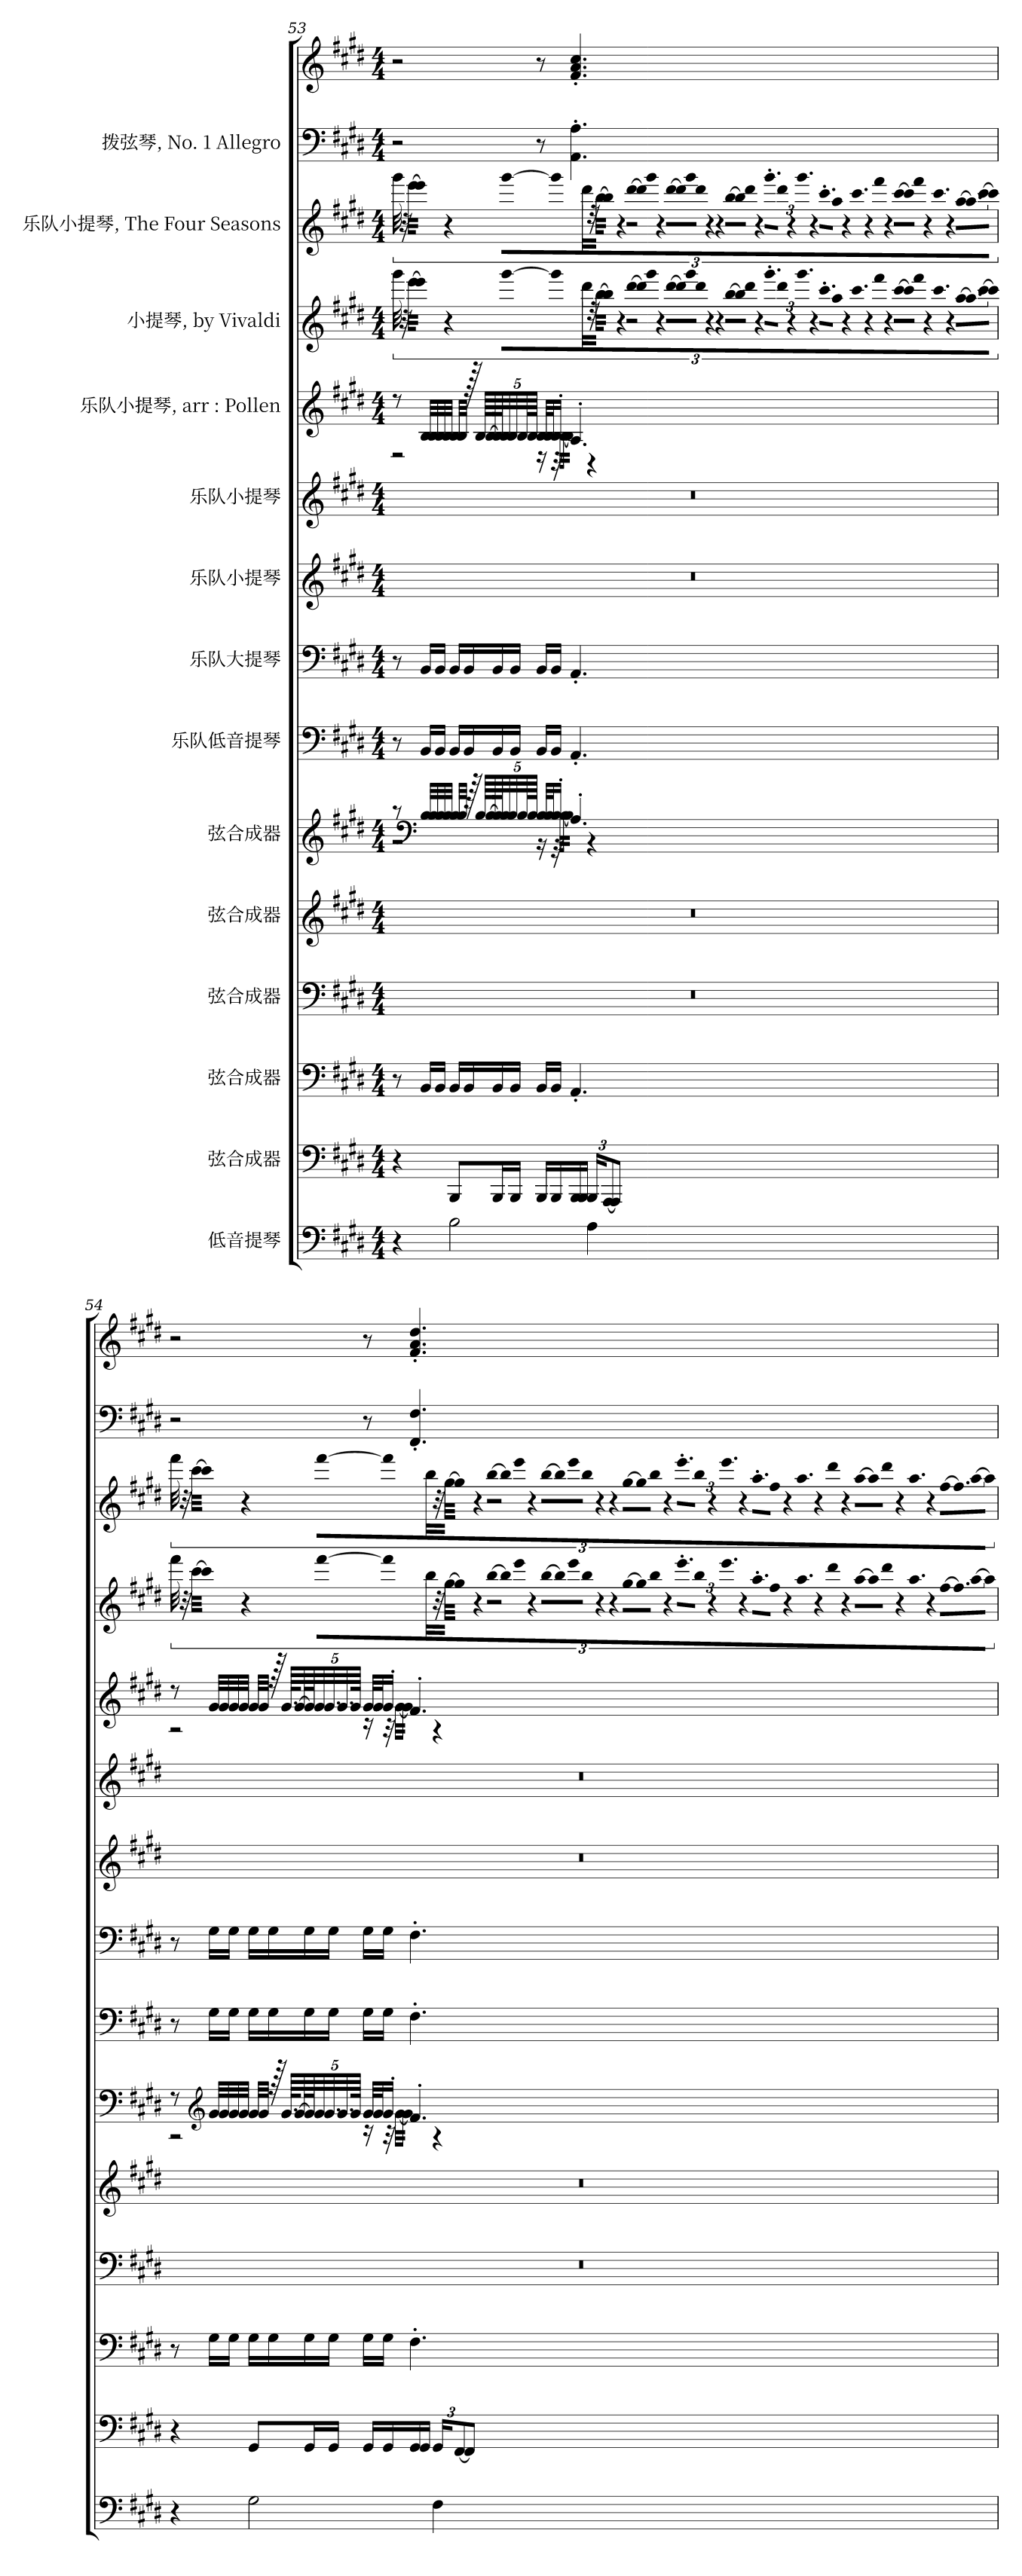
**kern	**kern	**kern	**kern	**kern	**kern	**kern	**kern	**kern	**kern	**kern	**kern	**kern	**kern	**kern
*part14	*part13	*part12	*part11	*part10	*part9	*part8	*part7	*part6	*part5	*part4	*part3	*part2	*part1	*part1
*staff15	*staff14	*staff13	*staff12	*staff11	*staff10	*staff9	*staff8	*staff7	*staff6	*staff5	*staff4	*staff3	*staff2	*staff1
*I"低音提琴	*I"弦合成器	*I"弦合成器	*I"弦合成器	*I"弦合成器	*I"弦合成器	*I"乐队低音提琴	*I"乐队大提琴	*I"乐队小提琴	*I"乐队小提琴	*I"乐队小提琴, arr : Pollen	*I"小提琴, by Vivaldi	*I"乐队小提琴, The Four Seasons	*I"拨弦琴, No. 1 Allegro	*
!!LO:PB:g=z
*clefF4	*clefF4	*clefF4	*clefF4	*clefG2	*clefG2	*clefF4	*clefF4	*clefG2	*clefG2	*clefG2	*clefG2	*clefG2	*clefF4	*clefG2
*ITrd7c12	*	*	*	*	*	*ITrd7c12	*	*	*	*	*	*	*	*
*k[f#c#g#d#]	*k[f#c#g#d#]	*k[f#c#g#d#]	*k[f#c#g#d#]	*k[f#c#g#d#]	*k[f#c#g#d#]	*k[f#c#g#d#]	*k[f#c#g#d#]	*k[f#c#g#d#]	*k[f#c#g#d#]	*k[f#c#g#d#]	*k[f#c#g#d#]	*k[f#c#g#d#]	*k[f#c#g#d#]	*k[f#c#g#d#]
*M4/4	*M4/4	*M4/4	*M4/4	*M4/4	*M4/4	*M4/4	*M4/4	*M4/4	*M4/4	*M4/4	*M4/4	*M4/4	*M4/4	*M4/4
=53	=53	=53	=53	=53	=53	=53	=53	=53	=53	=53	=53	=53	=53	=53
*	*	*	*	*	*^	*	*	*	*	*^	*	*	*	*
4r	4r	8r	1r	1r	8r	2r	8r	8r	1r	1r	8r	2r	48ggg#\	48ggg#\	2r	2r
.	.	.	.	.	.	.	.	.	.	.	.	.	48r	48r	.	.
.	.	.	.	.	.	.	.	.	.	.	.	.	[48eee\LLL	[48eee\LLL	.	.
.	.	.	.	.	.	.	.	.	.	.	.	.	64eee\JJJk]	64eee\JJJk]	.	.
.	.	.	.	.	.	.	.	.	.	.	.	.	128r	128r	.	.
.	.	.	.	.	.	.	.	.	.	.	.	.	[128ggg#\KKLLL	[128ggg#\KKLLL	.	.
.	.	.	.	.	.	.	.	.	.	.	.	.	32ggg#\]	32ggg#\]	.	.
*	*	*	*	*	*clefF4	*	*	*	*	*	*	*	*	*	*	*
.	.	16BB/LL	.	.	32B/LLL	.	16BBB/LL	16BB/LL	.	.	32B/LLL	.	48ddd#\JJJ	48ddd#\JJJ	.	.
.	.	.	.	.	.	.	.	.	.	.	.	.	48r	48r	.	.
.	.	.	.	.	32B/	.	.	.	.	.	32B/	.	.	.	.	.
.	.	.	.	.	.	.	.	.	.	.	.	.	[48bb\LLL	[48bb\LLL	.	.
.	.	16BB/JJ	.	.	32B/	.	16BBB/JJ	16BB/JJ	.	.	32B/	.	64bb\JJJk]	64bb\JJJk]	.	.
.	.	.	.	.	.	.	.	.	.	.	.	.	128r	128r	.	.
.	.	.	.	.	.	.	.	.	.	.	.	.	[128ddd#\KKLLL	[128ddd#\KKLLL	.	.
.	.	.	.	.	32B/JJJ	.	.	.	.	.	32B/JJJ	.	32ddd#\JJJ]	32ddd#\JJJ]	.	.
2BB\	8BBB/L	16BB/LL	.	.	32B/LLL	.	16BBB/LL	16BB/LL	.	.	32B/LLL	.	32ggg#\	32ggg#\	.	.
.	.	.	.	.	32B/JJJ	.	.	.	.	.	32B/JJJ	.	64r	64r	.	.
.	.	.	.	.	.	.	.	.	.	.	.	.	[64ddd#\KLLL	[64ddd#\KLLL	.	.
.	.	16BB/	.	.	128r	.	16BBB/	16BB/	.	.	128r	.	32ddd#\]	32ddd#\]	.	.
.	.	.	.	.	64.B/KLLL	.	.	.	.	.	64.B/KLLL	.	.	.	.	.
.	.	.	.	.	[32B/	.	.	.	.	.	[32B/	.	32ggg#\	32ggg#\	.	.
*	*	*	*	*	*Xbrackettup	*	*	*	*	*	*Xbrackettup	*	*	*	*	*
.	16BBB/L	16BB/	.	.	80B/K]	.	16BBB/	16BB/	.	.	80B/K]	.	32ddd#\JJJ	32ddd#\JJJ	.	.
.	.	.	.	.	40B/	.	.	.	.	.	40B/	.	.	.	.	.
.	.	.	.	.	.	.	.	.	.	.	.	.	64r	64r	.	.
.	.	.	.	.	40.B/	.	.	.	.	.	40.B/	.	.	.	.	.
.	.	.	.	.	.	.	.	.	.	.	.	.	128r	128r	.	.
.	.	.	.	.	.	.	.	.	.	.	.	.	[128bb\KKLLL	[128bb\KKLLL	.	.
.	16BBB/JJ	16BB/JJ	.	.	.	.	16BBB/JJ	16BB/JJ	.	.	.	.	32bb\]	32bb\]	.	.
.	.	.	.	.	40.B/	.	.	.	.	.	40.B/	.	.	.	.	.
.	.	.	.	.	.	.	.	.	.	.	.	.	32ddd#\JJJ	32ddd#\JJJ	.	.
.	.	.	.	.	80B/JJJk	.	.	.	.	.	80B/JJJk	.	.	.	.	.
.	16BBB/LL	16BB/LL	.	.	32B/LLL	16r	16BBB/LL	16BB/LL	.	.	32B/LLL	16r	64r	64r	8r	8r
.	.	.	.	.	.	.	.	.	.	.	.	.	32.ggg#'\LLL	32.ggg#'\LLL	.	.
.	.	.	.	.	32B/J	.	.	.	.	.	32B/J	.	.	.	.	.
.	16BBB/	16BB/JJ	.	.	16B'/JJ	32r	16BBB/JJ	16BB/JJ	.	.	16B'/JJ	32r	32ddd#\JJJ	32ddd#\JJJ	.	.
.	.	.	.	.	.	[32B\KKL	.	.	.	.	.	[32B\KKL	128r	128r	.	.
.	.	.	.	.	.	.	.	.	.	.	.	.	64.ggg#\	64.ggg#\	.	.
.	16BBB/	4.AA'/	.	.	4.A'/	8B\J]	4.AAA'/	4.AA'/	.	.	4.A'/	8B\J]	64r	64r	4.AA\' 4.A\'	4.f#/' 4.a/' 4.cc#/'
.	.	.	.	.	.	.	.	.	.	.	.	.	32.ccc#'\LLL	32.ccc#'\LLL	.	.
.	16BBB/JJ	.	.	.	.	.	.	.	.	.	.	.	32aa\JJJ	32aa\JJJ	.	.
.	.	.	.	.	.	.	.	.	.	.	.	.	128r	128r	.	.
.	.	.	.	.	.	.	.	.	.	.	.	.	64.ccc#\	64.ccc#\	.	.
*	*Xbrackettup	*	*	*	*	*	*	*	*	*	*	*	*	*	*	*
4AA\	24BBB/KL	.	.	.	.	4r	.	.	.	.	.	4r	64r	64r	.	.
.	.	.	.	.	.	.	.	.	.	.	.	.	32fff#\	32fff#\	.	.
.	[12AAA/	.	.	.	.	.	.	.	.	.	.	.	.	.	.	.
.	.	.	.	.	.	.	.	.	.	.	.	.	128r	128r	.	.
.	.	.	.	.	.	.	.	.	.	.	.	.	[128ccc#\KKLLL	[128ccc#\KKLLL	.	.
.	.	.	.	.	.	.	.	.	.	.	.	.	32ccc#\]	32ccc#\]	.	.
.	.	.	.	.	.	.	.	.	.	.	.	.	32fff#\JJJ	32fff#\JJJ	.	.
.	8AAA/J]	.	.	.	.	.	.	.	.	.	.	.	128r	128r	.	.
.	.	.	.	.	.	.	.	.	.	.	.	.	64.ccc#\	64.ccc#\	.	.
.	.	.	.	.	.	.	.	.	.	.	.	.	64r	64r	.	.
.	.	.	.	.	.	.	.	.	.	.	.	.	[64aa\LLLL	[64aa\LLLL	.	.
.	.	.	.	.	.	.	.	.	.	.	.	.	64.aa\]	64.aa\]	.	.
.	.	.	.	.	.	.	.	.	.	.	.	.	[128ccc#\JK	[128ccc#\JK	.	.
.	.	.	.	.	.	.	.	.	.	.	.	.	32ccc#\JJJ]	32ccc#\JJJ]	.	.
!!LO:PB:g=z
=54	=54	=54	=54	=54	=54	=54	=54	=54	=54	=54	=54	=54	=54	=54	=54	=54
4r	4r	8r	1r	1r	8r	2r	8r	8r	1r	1r	8r	2r	48fff#\	48fff#\	2r	2r
.	.	.	.	.	.	.	.	.	.	.	.	.	48r	48r	.	.
.	.	.	.	.	.	.	.	.	.	.	.	.	[48ccc#\LLL	[48ccc#\LLL	.	.
.	.	.	.	.	.	.	.	.	.	.	.	.	64ccc#\JJJk]	64ccc#\JJJk]	.	.
.	.	.	.	.	.	.	.	.	.	.	.	.	128r	128r	.	.
.	.	.	.	.	.	.	.	.	.	.	.	.	[128fff#\KKLLL	[128fff#\KKLLL	.	.
.	.	.	.	.	.	.	.	.	.	.	.	.	32fff#\]	32fff#\]	.	.
*	*	*	*	*	*clefG2	*	*	*	*	*	*	*	*	*	*	*
.	.	16G#\LL	.	.	32g#/LLL	.	16GG#\LL	16G#\LL	.	.	32g#/LLL	.	48bb\JJJ	48bb\JJJ	.	.
.	.	.	.	.	.	.	.	.	.	.	.	.	48r	48r	.	.
.	.	.	.	.	32g#/	.	.	.	.	.	32g#/	.	.	.	.	.
.	.	.	.	.	.	.	.	.	.	.	.	.	[48gg#\LLL	[48gg#\LLL	.	.
.	.	16G#\JJ	.	.	32g#/	.	16GG#\JJ	16G#\JJ	.	.	32g#/	.	64gg#\JJJk]	64gg#\JJJk]	.	.
.	.	.	.	.	.	.	.	.	.	.	.	.	128r	128r	.	.
.	.	.	.	.	.	.	.	.	.	.	.	.	[128bb\KKLLL	[128bb\KKLLL	.	.
.	.	.	.	.	32g#/JJJ	.	.	.	.	.	32g#/JJJ	.	32bb\JJJ]	32bb\JJJ]	.	.
2GG#\	8GG#/L	16G#\LL	.	.	32g#/LLL	.	16GG#\LL	16G#\LL	.	.	32g#/LLL	.	32eee\	32eee\	.	.
.	.	.	.	.	32g#/JJJ	.	.	.	.	.	32g#/JJJ	.	64r	64r	.	.
.	.	.	.	.	.	.	.	.	.	.	.	.	[64bb\KLLL	[64bb\KLLL	.	.
.	.	16G#\	.	.	128r	.	16GG#\	16G#\	.	.	128r	.	32bb\]	32bb\]	.	.
.	.	.	.	.	64.g#/KLLL	.	.	.	.	.	64.g#/KLLL	.	.	.	.	.
.	.	.	.	.	[32g#/	.	.	.	.	.	[32g#/	.	32eee\	32eee\	.	.
.	16GG#/L	16G#\	.	.	80g#/K]	.	16GG#\	16G#\	.	.	80g#/K]	.	32bb\JJJ	32bb\JJJ	.	.
.	.	.	.	.	40g#/	.	.	.	.	.	40g#/	.	.	.	.	.
.	.	.	.	.	.	.	.	.	.	.	.	.	64r	64r	.	.
.	.	.	.	.	40.g#/	.	.	.	.	.	40.g#/	.	.	.	.	.
.	.	.	.	.	.	.	.	.	.	.	.	.	128r	128r	.	.
.	.	.	.	.	.	.	.	.	.	.	.	.	[128gg#\KKLLL	[128gg#\KKLLL	.	.
.	16GG#/JJ	16G#\JJ	.	.	.	.	16GG#\JJ	16G#\JJ	.	.	.	.	32gg#\]	32gg#\]	.	.
.	.	.	.	.	40.g#/	.	.	.	.	.	40.g#/	.	.	.	.	.
.	.	.	.	.	.	.	.	.	.	.	.	.	32bb\JJJ	32bb\JJJ	.	.
.	.	.	.	.	80g#/JJJk	.	.	.	.	.	80g#/JJJk	.	.	.	.	.
.	16GG#/LL	16G#\LL	.	.	32g#/LLL	16r	16GG#\LL	16G#\LL	.	.	32g#/LLL	16r	64r	64r	8r	8r
.	.	.	.	.	.	.	.	.	.	.	.	.	32.eee'\LLL	32.eee'\LLL	.	.
.	.	.	.	.	32g#/J	.	.	.	.	.	32g#/J	.	.	.	.	.
.	16GG#/	16G#\JJ	.	.	16g#'/JJ	32r	16GG#\JJ	16G#\JJ	.	.	16g#'/JJ	32r	32bb\JJJ	32bb\JJJ	.	.
.	.	.	.	.	.	[32g#\KKL	.	.	.	.	.	[32g#\KKL	128r	128r	.	.
.	.	.	.	.	.	.	.	.	.	.	.	.	64.eee\	64.eee\	.	.
.	16GG#/	4.F#'\	.	.	4.f#'/	8g#\J]	4.FF#'\	4.F#'\	.	.	4.f#'/	8g#\J]	64r	64r	4.FF#/' 4.F#/'	4.f#/' 4.a/' 4.dd#/'
.	.	.	.	.	.	.	.	.	.	.	.	.	32.aa'\LLL	32.aa'\LLL	.	.
.	16GG#/JJ	.	.	.	.	.	.	.	.	.	.	.	32ff#\JJJ	32ff#\JJJ	.	.
.	.	.	.	.	.	.	.	.	.	.	.	.	128r	128r	.	.
.	.	.	.	.	.	.	.	.	.	.	.	.	64.aa\	64.aa\	.	.
4FF#\	24GG#/KL	.	.	.	.	4r	.	.	.	.	.	4r	64r	64r	.	.
.	.	.	.	.	.	.	.	.	.	.	.	.	32ddd#\	32ddd#\	.	.
.	[12FF#/	.	.	.	.	.	.	.	.	.	.	.	.	.	.	.
.	.	.	.	.	.	.	.	.	.	.	.	.	128r	128r	.	.
.	.	.	.	.	.	.	.	.	.	.	.	.	[128aa\KKLLL	[128aa\KKLLL	.	.
.	.	.	.	.	.	.	.	.	.	.	.	.	32aa\]	32aa\]	.	.
.	.	.	.	.	.	.	.	.	.	.	.	.	32ddd#\JJJ	32ddd#\JJJ	.	.
.	8FF#/J]	.	.	.	.	.	.	.	.	.	.	.	128r	128r	.	.
.	.	.	.	.	.	.	.	.	.	.	.	.	64.aa\	64.aa\	.	.
.	.	.	.	.	.	.	.	.	.	.	.	.	64r	64r	.	.
.	.	.	.	.	.	.	.	.	.	.	.	.	[64ff#\LLLL	[64ff#\LLLL	.	.
.	.	.	.	.	.	.	.	.	.	.	.	.	64.ff#\]	64.ff#\]	.	.
.	.	.	.	.	.	.	.	.	.	.	.	.	[128aa\JK	[128aa\JK	.	.
.	.	.	.	.	.	.	.	.	.	.	.	.	32aa\JJJ]	32aa\JJJ]	.	.
*	*	*	*	*	*v	*v	*	*	*	*	*v	*v	*	*	*	*
=	=	=	=	=	=	=	=	=	=	=	=	=	=	=
*-	*-	*-	*-	*-	*-	*-	*-	*-	*-	*-	*-	*-	*-	*-
